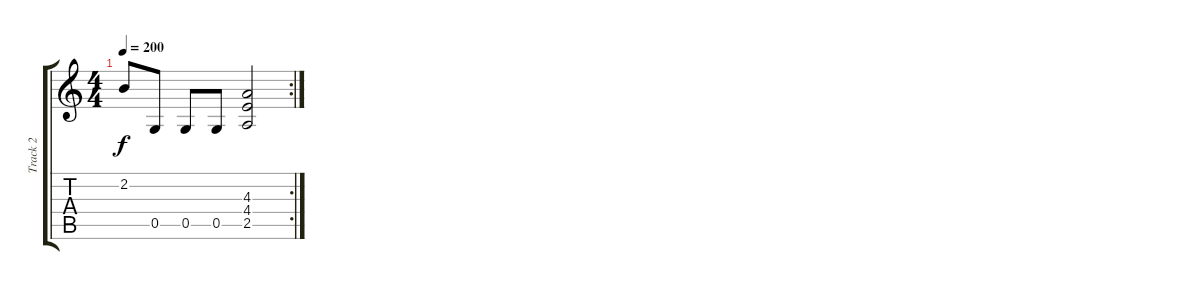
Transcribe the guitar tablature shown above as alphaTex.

\track ("Track 2" "Track 2") {instrument acousticguitarsteel}
\staff {score tabs}
\tuning (D4 A3 F3 C3 G2 D2) {hide}
\rc 2
\ts (4 4)
\tempo 200
\clef g2
\ks c
2.2.8{dy f} 0.5.8 0.5.8 0.5.8 (4.3 4.4 2.5).2
